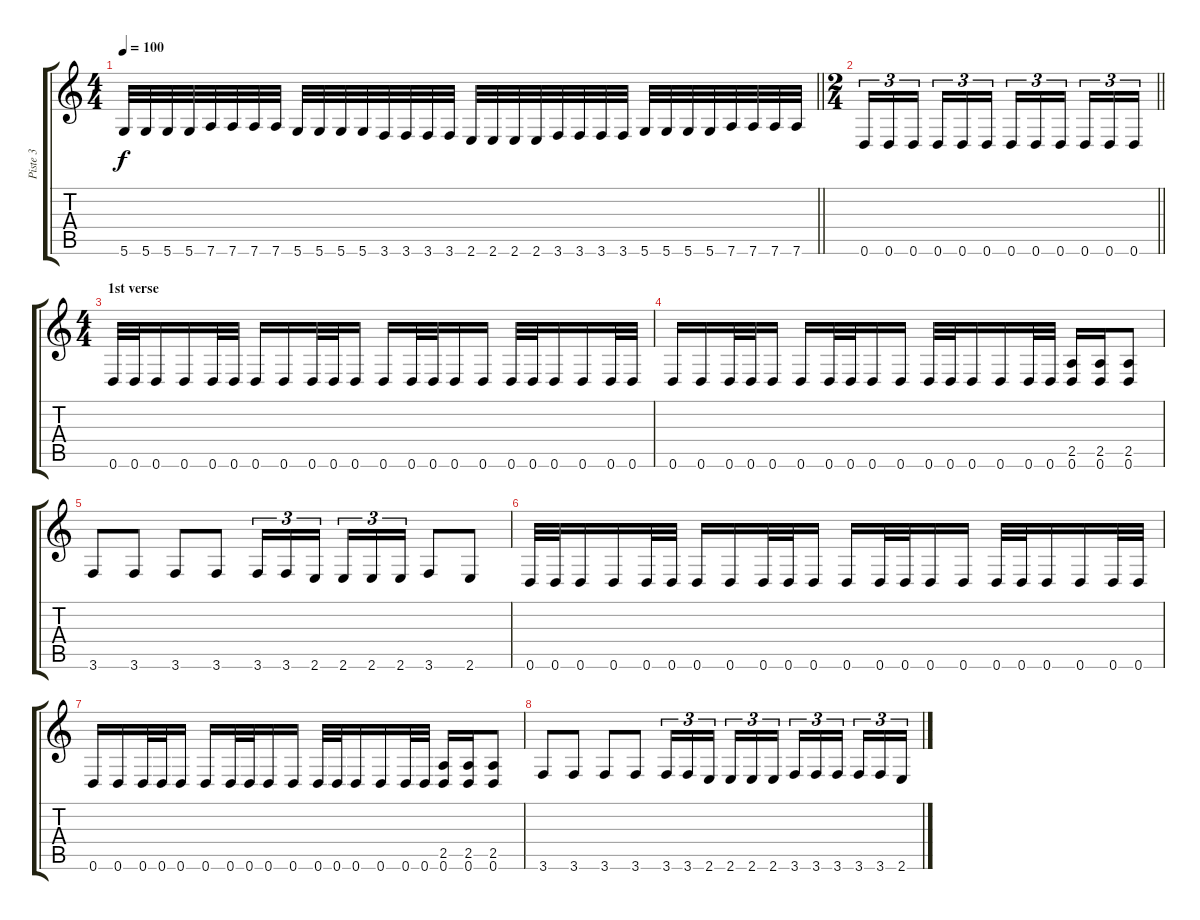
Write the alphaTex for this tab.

\track ("Piste 3" "Piste 3") {instrument distortionguitar}
\staff {score tabs}
\tuning (D4 A3 F3 C3 G2 D2) {hide}
\ts (4 4)
\tempo 100
\clef g2
\barLineRight lightlight
\ks c
5.6.32{dy f} 5.6.32 5.6.32 5.6.32 7.6.32 7.6.32 7.6.32 7.6.32 5.6.32 5.6.32 5.6.32 5.6.32 3.6.32 3.6.32 3.6.32 3.6.32 2.6.32 2.6.32 2.6.32 2.6.32 3.6.32 3.6.32 3.6.32 3.6.32 5.6.32 5.6.32 5.6.32 5.6.32 7.6.32 7.6.32 7.6.32 7.6.32 |
\ts (2 4)
\section ("" "")
\barLineRight lightlight
0.6.16{tu (3 2)} 0.6.16{tu (3 2)} 0.6.16{tu (3 2) beam splitsecondary} 0.6.16{tu (3 2)} 0.6.16{tu (3 2)} 0.6.16{tu (3 2)} 0.6.16{tu (3 2)} 0.6.16{tu (3 2)} 0.6.16{tu (3 2) beam splitsecondary} 0.6.16{tu (3 2)} 0.6.16{tu (3 2)} 0.6.16{tu (3 2)} |
\ts (4 4)
\section ("" "1st verse")
0.6.32 0.6.32 0.6.16 0.6.16 0.6.32 0.6.32 0.6.16 0.6.16 0.6.32 0.6.32 0.6.16 0.6.16 0.6.32 0.6.32 0.6.16 0.6.16 0.6.32 0.6.32 0.6.16 0.6.16 0.6.32 0.6.32 |
0.6.16 0.6.16 0.6.32 0.6.32 0.6.16 0.6.16 0.6.32 0.6.32 0.6.16 0.6.16 0.6.32 0.6.32 0.6.16 0.6.16 0.6.32 0.6.32 (2.5 0.6).16 (2.5 0.6).16 (2.5 0.6).8 |
3.6.8 3.6.8 3.6.8 3.6.8 3.6.16{tu (3 2)} 3.6.16{tu (3 2)} 2.6.16{tu (3 2) beam splitsecondary} 2.6.16{tu (3 2)} 2.6.16{tu (3 2)} 2.6.16{tu (3 2)} 3.6.8 2.6.8 |
0.6.32 0.6.32 0.6.16 0.6.16 0.6.32 0.6.32 0.6.16 0.6.16 0.6.32 0.6.32 0.6.16 0.6.16 0.6.32 0.6.32 0.6.16 0.6.16 0.6.32 0.6.32 0.6.16 0.6.16 0.6.32 0.6.32 |
0.6.16 0.6.16 0.6.32 0.6.32 0.6.16 0.6.16 0.6.32 0.6.32 0.6.16 0.6.16 0.6.32 0.6.32 0.6.16 0.6.16 0.6.32 0.6.32 (2.5 0.6).16 (2.5 0.6).16 (2.5 0.6).8 |
3.6.8 3.6.8 3.6.8 3.6.8 3.6.16{tu (3 2)} 3.6.16{tu (3 2)} 2.6.16{tu (3 2) beam splitsecondary} 2.6.16{tu (3 2)} 2.6.16{tu (3 2)} 2.6.16{tu (3 2)} 3.6.16{tu (3 2)} 3.6.16{tu (3 2)} 3.6.16{tu (3 2) beam splitsecondary} 3.6.16{tu (3 2)} 3.6.16{tu (3 2)} 2.6.16{tu (3 2)}
